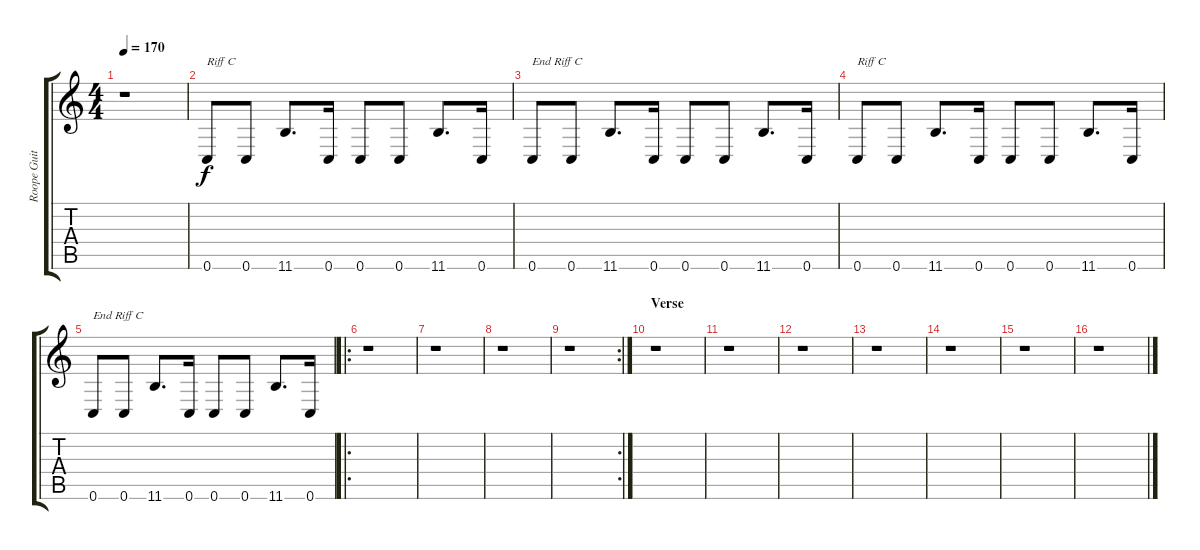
\track ("Roope Guitar Lead 3 / 6" "Roope Guit") {instrument overdrivenguitar}
\staff {score tabs}
\tuning (D4 A3 F3 C3 G2 C2) {hide}
\ts (4 4)
\tempo 170
\clef g2
\ks c
r.1{dy f} |
0.6.8{txt "Riff C"} 0.6.8 11.6.8{d} 0.6.16 0.6.8 0.6.8 11.6.8{d} 0.6.16 |
0.6.8{txt "End Riff C"} 0.6.8 11.6.8{d} 0.6.16 0.6.8 0.6.8 11.6.8{d} 0.6.16 |
0.6.8{txt "Riff C"} 0.6.8 11.6.8{d} 0.6.16 0.6.8 0.6.8 11.6.8{d} 0.6.16 |
0.6.8{txt "End Riff C"} 0.6.8 11.6.8{d} 0.6.16 0.6.8 0.6.8 11.6.8{d} 0.6.16 |
\ro
r.1 |
r.1 |
r.1 |
\rc 2
r.1 |
\section ("" "Verse")
r.1 |
r.1 |
r.1 |
r.1 |
r.1 |
r.1 |
r.1
